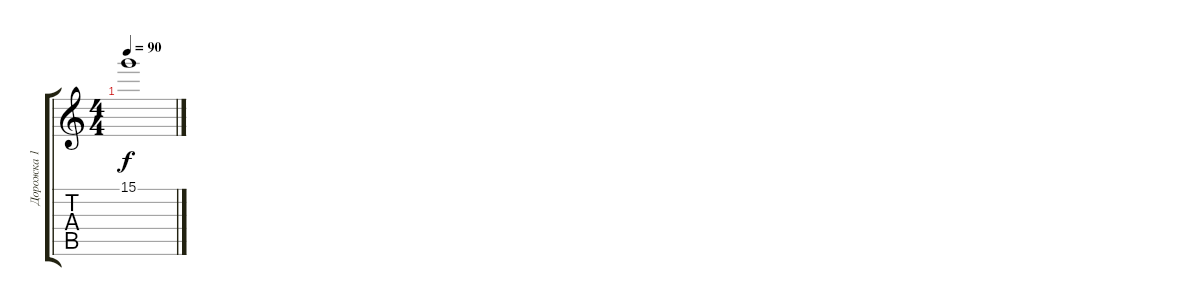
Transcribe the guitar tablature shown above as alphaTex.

\track ("Дорожка 1" "Дорожка 1") {instrument overdrivenguitar}
\staff {score tabs}
\tuning (E4 B3 G3 D3 A2 E2) {hide}
\ts (4 4)
\tempo 90
\clef g2
\ks c
15.1.1{dy f}
